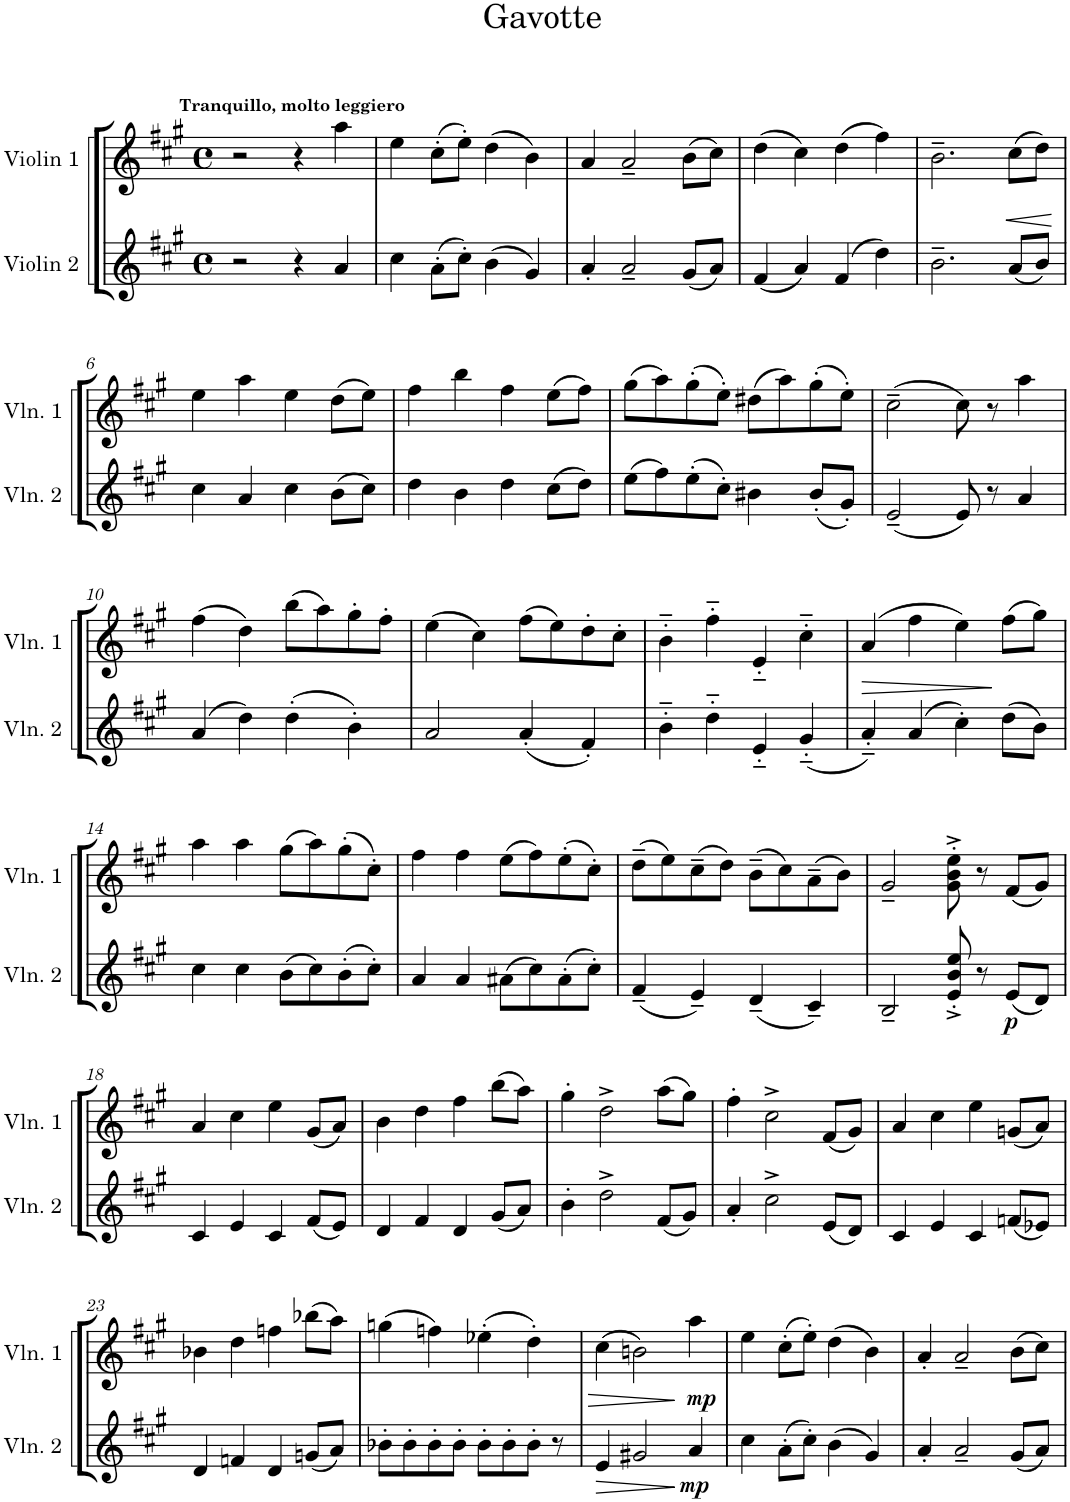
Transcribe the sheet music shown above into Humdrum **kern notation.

**kern	**dynam	**kern	**dynam
*part2	*part2	*part1	*part1
*staff2	*staff2	*staff1	*staff1
*I"Violin 2	*	*I"Violin 1	*
*I'Vln. 2	*	*I'Vln. 1	*
*clefG2	*	*clefG2	*
*k[f#c#g#]	*	*k[f#c#g#]	*
*M4/4	*	*M4/4	*
*met(c)	*	*met(c)	*
=1	=1	=1	=1
!	!	!LO:TX:a:B:t=Tranquillo, molto leggiero	!
2r	.	2r	.
4r	.	4r	.
4a/	.	4aa\	.
=2	=2	=2	=2
4cc#\	.	4ee\	.
(8a'\L	.	(8cc#'\L	.
8cc#'\J)	.	8ee'\J)	.
(4b\	.	(4dd\	.
4g#/)	.	4b\)	.
=3	=3	=3	=3
4a'/	.	4a/	.
2a~/	.	2a~/	.
(8g#/L	.	(8b\L	.
8a/J)	.	8cc#\J)	.
=4	=4	=4	=4
(4f#/	.	(4dd\	.
4a/)	.	4cc#\)	.
(4f#/	.	(4dd\	.
4dd\)	.	4ff#\)	.
=5	=5	=5	=5
2.b~\	.	2.b~\	.
!	!	!	!LO:HP:b
(8a/L	.	(8cc#\L	<
8b/J)	.	8dd\J)	.
.	.	.	[
!!LO:LB:g=z
=6	=6	=6	=6
4cc#\	.	4ee\	.
4a/	.	4aa\	.
4cc#\	.	4ee\	.
(8b\L	.	(8dd\L	.
8cc#\J)	.	8ee\J)	.
=7	=7	=7	=7
4dd\	.	4ff#\	.
4b\	.	4bb\	.
4dd\	.	4ff#\	.
(8cc#\L	.	(8ee\L	.
8dd\J)	.	8ff#\J)	.
=8	=8	=8	=8
(8ee\L	.	(8gg#\L	.
8ff#\)	.	8aa\)	.
(8ee'\	.	(8gg#'\	.
8cc#'\J)	.	8ee'\J)	.
4b#X\	.	(8dd#X\L	.
.	.	8aa\)	.
(8b#'/L	.	(8gg#'\	.
8g#'/J)	.	8ee'\J)	.
=9	=9	=9	=9
(2e~/	.	(2cc#~\	.
8e/)	.	8cc#\)	.
8r	.	8r	.
4a/	.	4aa\	.
!!LO:LB:g=z
=10	=10	=10	=10
(4a/	.	(4ff#\	.
4dd\)	.	4dd\)	.
(4dd'\	.	(8bb\L	.
.	.	8aa\)	.
4b'\)	.	8gg#'\	.
.	.	8ff#'\J	.
=11	=11	=11	=11
2a/	.	(4ee\	.
.	.	4cc#\)	.
(4a'/	.	(8ff#\L	.
.	.	8ee\)	.
4f#'/)	.	8dd'\	.
.	.	8cc#'\J	.
=12	=12	=12	=12
4b'~\	.	4b'~\	.
4dd'~\	.	4ff#'~\	.
4e'~/	.	4e'~/	.
(4g#'~/	.	4cc#'~\	.
=13	=13	=13	=13
!	!	!	!LO:HP:b
4a'~/)	.	(4a/	>
(4a/	.	4ff#\	.
4cc#'\)	.	4ee\)	.
(8dd\L	.	(8ff#\L	]
8b\J)	.	8gg#\J)	.
!!LO:LB:g=z
=14	=14	=14	=14
4cc#\	.	4aa\	.
4cc#\	.	4aa\	.
(8b\L	.	(8gg#\L	.
8cc#\)	.	8aa\)	.
(8b'\	.	(8gg#'\	.
8cc#'\J)	.	8cc#'\J)	.
=15	=15	=15	=15
4a/	.	4ff#\	.
4a/	.	4ff#\	.
(8a#X\L	.	(8ee\L	.
8cc#\)	.	8ff#\)	.
(8a#'\	.	(8ee'\	.
8cc#'\J)	.	8cc#'\J)	.
=16	=16	=16	=16
(4f#~/	.	(8dd~\L	.
.	.	8ee\)	.
4e~/)	.	(8cc#~\	.
.	.	8dd\J)	.
(4d~/	.	(8b~\L	.
.	.	8cc#\)	.
4c#~/)	.	(8a~\	.
.	.	8b\J)	.
=17	=17	=17	=17
2B~/	.	2g#~/	.
8e/'^ 8b/'^ 8ee/'^	.	8g#\'^ 8b\'^ 8ee\'^	.
8r	.	8r	.
!	!LO:DY:b	!	!
(8e/L	p	(8f#/L	.
8d/J)	.	8g#/J)	.
!!LO:LB:g=z
=18	=18	=18	=18
4c#/	.	4a/	.
4e/	.	4cc#\	.
4c#/	.	4ee\	.
(8f#/L	.	(8g#/L	.
8e/J)	.	8a/J)	.
=19	=19	=19	=19
4d/	.	4b\	.
4f#/	.	4dd\	.
4d/	.	4ff#\	.
(8g#/L	.	(8bb\L	.
8a/J)	.	8aa\J)	.
=20	=20	=20	=20
4b'\	.	4gg#'\	.
2dd^\	.	2dd^\	.
(8f#/L	.	(8aa\L	.
8g#/J)	.	8gg#\J)	.
=21	=21	=21	=21
4a'/	.	4ff#'\	.
2cc#^\	.	2cc#^\	.
(8e/L	.	(8f#/L	.
8d/J)	.	8g#/J)	.
=22	=22	=22	=22
4c#/	.	4a/	.
4e/	.	4cc#\	.
4c#/	.	4ee\	.
(8fn/L	.	(8gn/L	.
8e-X/J)	.	8a/J)	.
!!LO:LB:g=z
=23	=23	=23	=23
4d/	.	4b-X\	.
4fn/	.	4dd\	.
4d/	.	4ffn\	.
(8gn/L	.	(8bb-X\L	.
8a/J)	.	8aa\J)	.
=24	=24	=24	=24
8b-X'\L	.	(4ggn\	.
8b-'\	.	.	.
8b-'\	.	4ffn\)	.
8b-'\J	.	.	.
8b-'\L	.	(4ee-X'\	.
8b-'\	.	.	.
8b-'\J	.	4dd'\)	.
8r	.	.	.
=25	=25	=25	=25
!	!LO:HP:b	!	!LO:HP:b
4e/	>	(4cc#\	>
2g#X/	.	2bn\)	.
!	!LO:DY:n=1:b	!	!LO:DY:n=1:b
4a/	] mp	4aa\	] mp
=26	=26	=26	=26
4cc#\	.	4ee\	.
(8a'\L	.	(8cc#'\L	.
8cc#'\J)	.	8ee'\J)	.
(4b\	.	(4dd\	.
4g#/)	.	4b\)	.
=27	=27	=27	=27
4a'/	.	4a'/	.
2a~/	.	2a~/	.
(8g#/L	.	(8b\L	.
8a/J)	.	8cc#\J)	.
=	=	=	=
*-	*-	*-	*-
